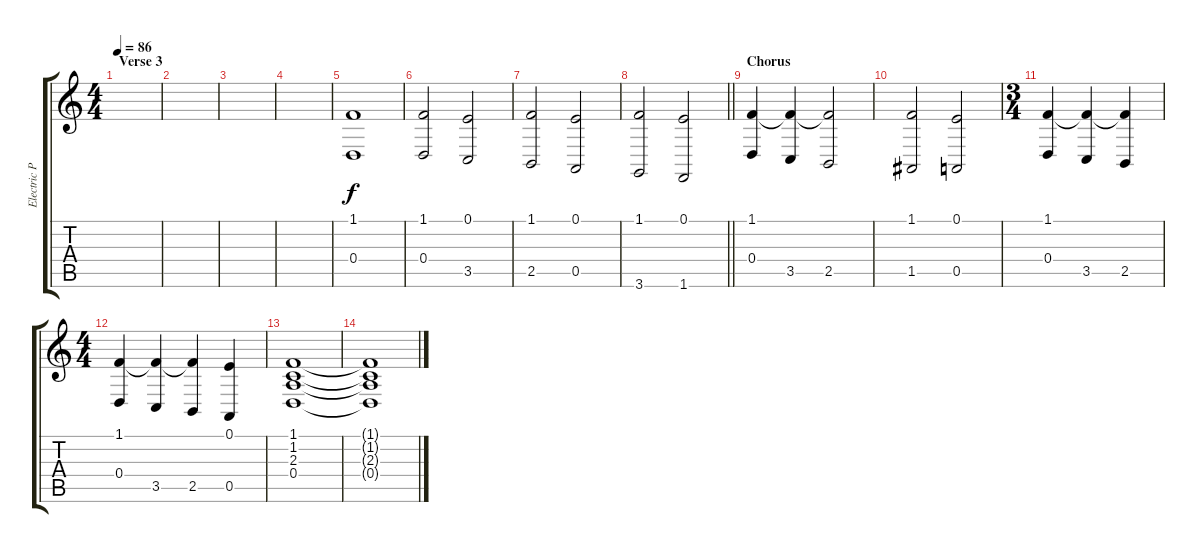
\track ("Electric Piano" "Electric P") {instrument electricpiano1}
\staff {score tabs}
\tuning (E4 B3 G3 D3 A2 E2) {hide}
\ts (4 4)
\section ("" "Verse 3")
\tempo 86
\clef g2
\ks c
|
|
|
|
(1.1 0.4).1 |
(1.1 0.4).2 (0.1 3.5).2 |
(1.1 2.5).2 (0.1 0.5).2 |
\barLineRight lightlight
(1.1 3.6).2 (0.1 1.6).2 |
\section ("" "Chorus")
(1.1 0.4).4 (1.1{t} 3.5).4 (1.1{t} 2.5).2 |
(1.1 1.5).2 (0.1 0.5).2 |
\ts (3 4)
(1.1 0.4).4 (1.1{t} 3.5).4 (1.1{t} 2.5).4 |
\ts (4 4)
(1.1 0.4).4 (1.1{t} 3.5).4 (1.1{t} 2.5).4 (0.1 0.5).4 |
(1.1 1.2 2.3 0.4).1 |
(1.1{t} 1.2{t} 2.3{t} 0.4{t}).1
